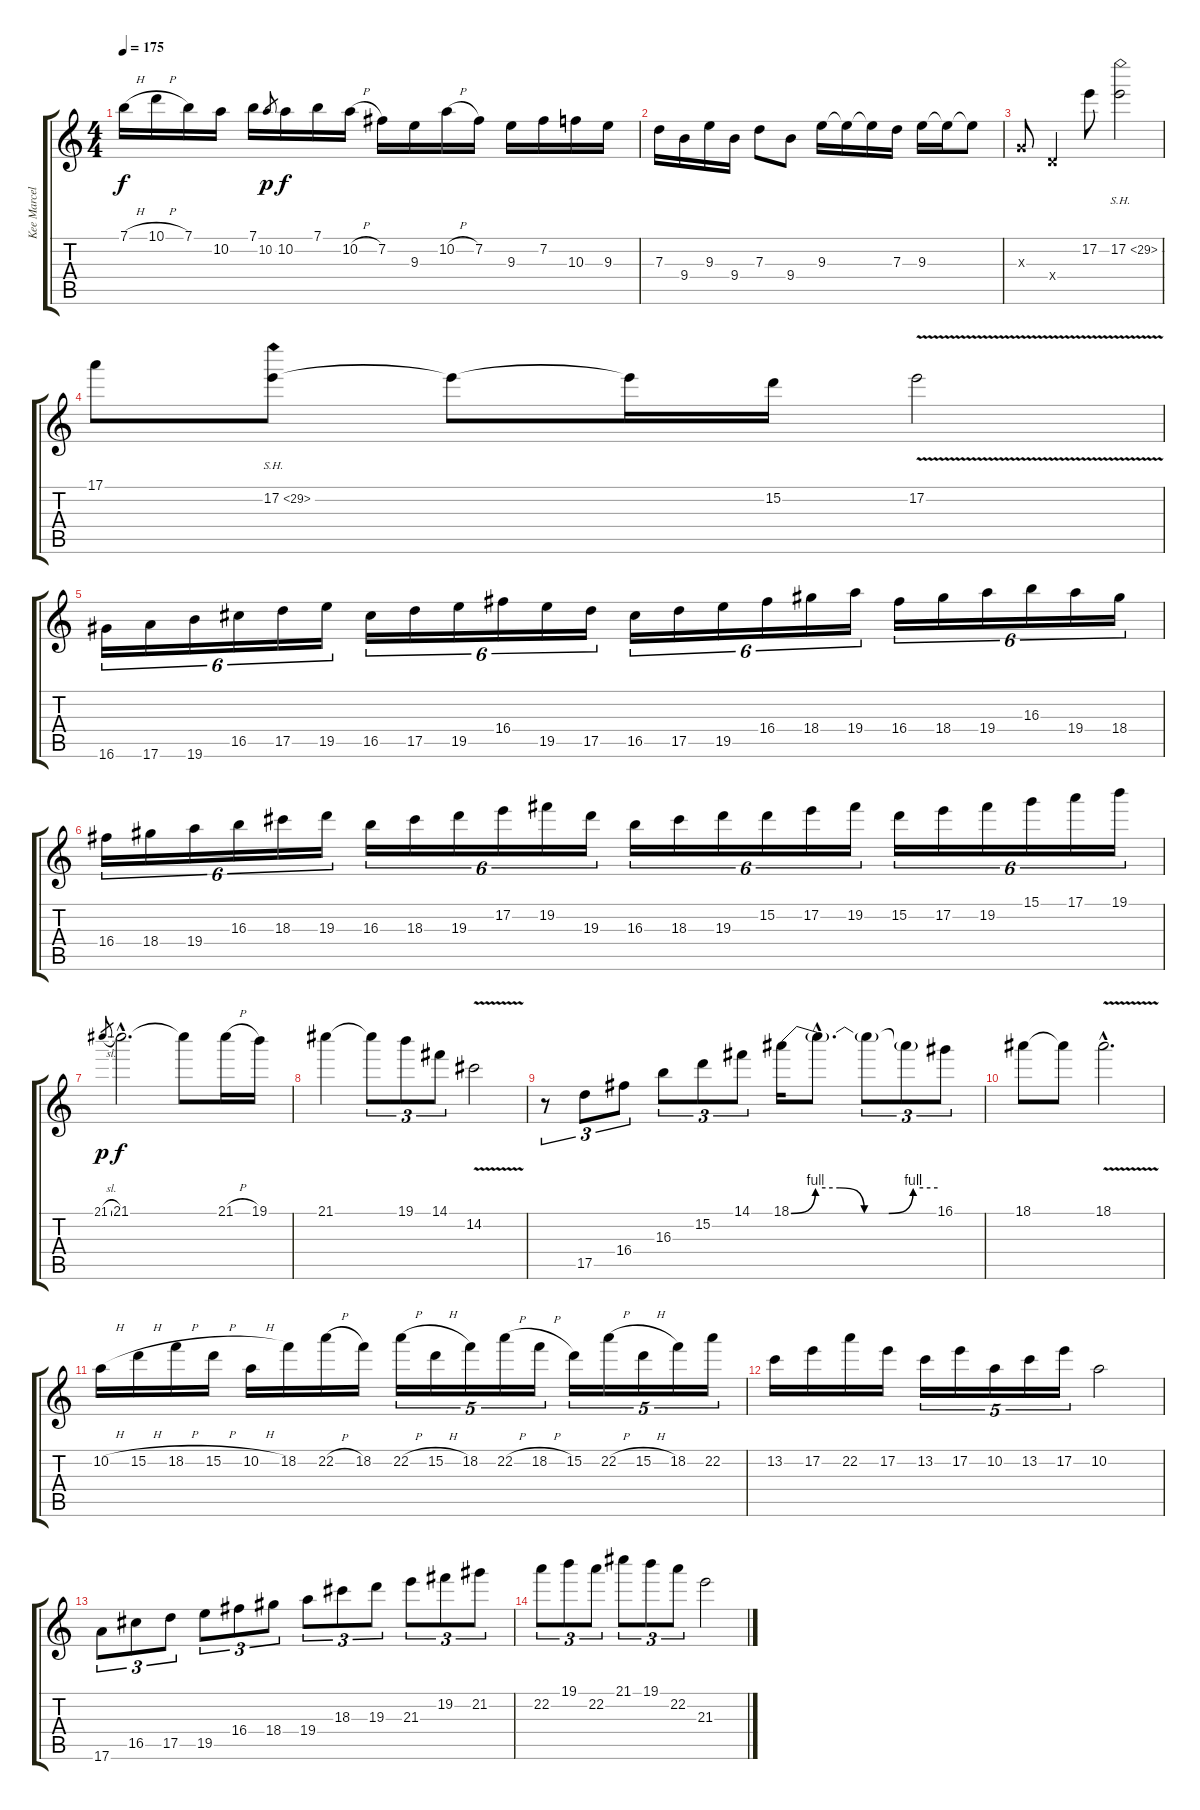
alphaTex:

\track ("Kee Marcello ( solo )" "Kee Marcel") {instrument overdrivenguitar}
\staff {score tabs}
\tuning (E4 B3 G3 D3 A2 E2) {hide}
\ts (4 4)
\tempo 175
\clef g2
\ks c
7.1{h}.16{dy f} 10.1{h}.16 7.1.16 10.2.16 7.1.16 10.2.8{gr dy p} 10.2.16{dy f} 7.1.16 10.2{h}.16 7.2.16 9.3.16 10.2{h}.16 7.2.16 9.3.16 7.2.16 10.3.16 9.3.16 |
7.3.16 9.4.16 9.3.16 9.4.16 7.3.8 9.4.8 9.3.16 9.3{t}.16 9.3{t}.16 7.3.16 9.3.16 9.3{t}.16 9.3{t}.8 |
0.3{x}.8 0.4{x}.4 17.2.8 17.2{sh 12}.2 |
17.1.8 17.2{sh 12}.8 17.2{t}.8 17.2{t}.16 15.2.16 17.2{v}.2 |
16.6.16{tu (6 4)} 17.6.16{tu (6 4)} 19.6.16{tu (6 4)} 16.5.16{tu (6 4)} 17.5.16{tu (6 4)} 19.5.16{tu (6 4)} 16.5.16{tu (6 4)} 17.5.16{tu (6 4)} 19.5.16{tu (6 4)} 16.4.16{tu (6 4)} 19.5.16{tu (6 4)} 17.5.16{tu (6 4)} 16.5.16{tu (6 4)} 17.5.16{tu (6 4)} 19.5.16{tu (6 4)} 16.4.16{tu (6 4)} 18.4.16{tu (6 4)} 19.4.16{tu (6 4)} 16.4.16{tu (6 4)} 18.4.16{tu (6 4)} 19.4.16{tu (6 4)} 16.3.16{tu (6 4)} 19.4.16{tu (6 4)} 18.4.16{tu (6 4)} |
16.4.16{tu (6 4)} 18.4.16{tu (6 4)} 19.4.16{tu (6 4)} 16.3.16{tu (6 4)} 18.3.16{tu (6 4)} 19.3.16{tu (6 4)} 16.3.16{tu (6 4)} 18.3.16{tu (6 4)} 19.3.16{tu (6 4)} 17.2.16{tu (6 4)} 19.2.16{tu (6 4)} 19.3.16{tu (6 4)} 16.3.16{tu (6 4)} 18.3.16{tu (6 4)} 19.3.16{tu (6 4)} 15.2.16{tu (6 4)} 17.2.16{tu (6 4)} 19.2.16{tu (6 4)} 15.2.16{tu (6 4)} 17.2.16{tu (6 4)} 19.2.16{tu (6 4)} 15.1.16{tu (6 4)} 17.1.16{tu (6 4)} 19.1.16{tu (6 4)} |
21.1{sl}.8{gr dy p} 21.1{hac}.2{d dy f} 21.1{t}.8 21.1{h}.16 19.1.16 |
21.1.4 21.1{t}.8{tu (3 2)} 19.1.8{tu (3 2)} 14.1.8{tu (3 2)} 14.2{v}.2 |
r.8{tu (3 2)} 17.5.8{tu (3 2)} 16.4.8{tu (3 2)} 16.3.8{tu (3 2)} 15.2.8{tu (3 2)} 14.1.8{tu (3 2)} 18.1{be (custom 0 0 10 4 20 4 30 0 40 0 50 4 60 4)}.16 18.1{hac t}.8{d} 18.1{t}.8{tu (3 2)} 18.1{t}.8{tu (3 2)} 16.1.8{tu (3 2)} |
18.1.8 18.1{t}.8 18.1{v hac}.2{d} |
10.2{h}.16 15.2{h}.16 18.2{h}.16 15.2{h}.16 10.2{h}.16 18.2.16 22.2{h}.16 18.2.16 22.2{h}.16{tu (5 4)} 15.2{h}.16{tu (5 4)} 18.2.16{tu (5 4)} 22.2{h}.16{tu (5 4)} 18.2{h}.16{tu (5 4)} 15.2.16{tu (5 4)} 22.2{h}.16{tu (5 4)} 15.2{h}.16{tu (5 4)} 18.2.16{tu (5 4)} 22.2.16{tu (5 4)} |
13.2.16 17.2.16 22.2.16 17.2.16 13.2.16{tu (5 4)} 17.2.16{tu (5 4)} 10.2.16{tu (5 4)} 13.2.16{tu (5 4)} 17.2.16{tu (5 4)} 10.2.2 |
17.6.8{tu (3 2)} 16.5.8{tu (3 2)} 17.5.8{tu (3 2)} 19.5.8{tu (3 2)} 16.4.8{tu (3 2)} 18.4.8{tu (3 2)} 19.4.8{tu (3 2)} 18.3.8{tu (3 2)} 19.3.8{tu (3 2)} 21.3.8{tu (3 2)} 19.2.8{tu (3 2)} 21.2.8{tu (3 2)} |
22.2.8{tu (3 2)} 19.1.8{tu (3 2)} 22.2.8{tu (3 2)} 21.1.8{tu (3 2)} 19.1.8{tu (3 2)} 22.2.8{tu (3 2)} 21.3.2
